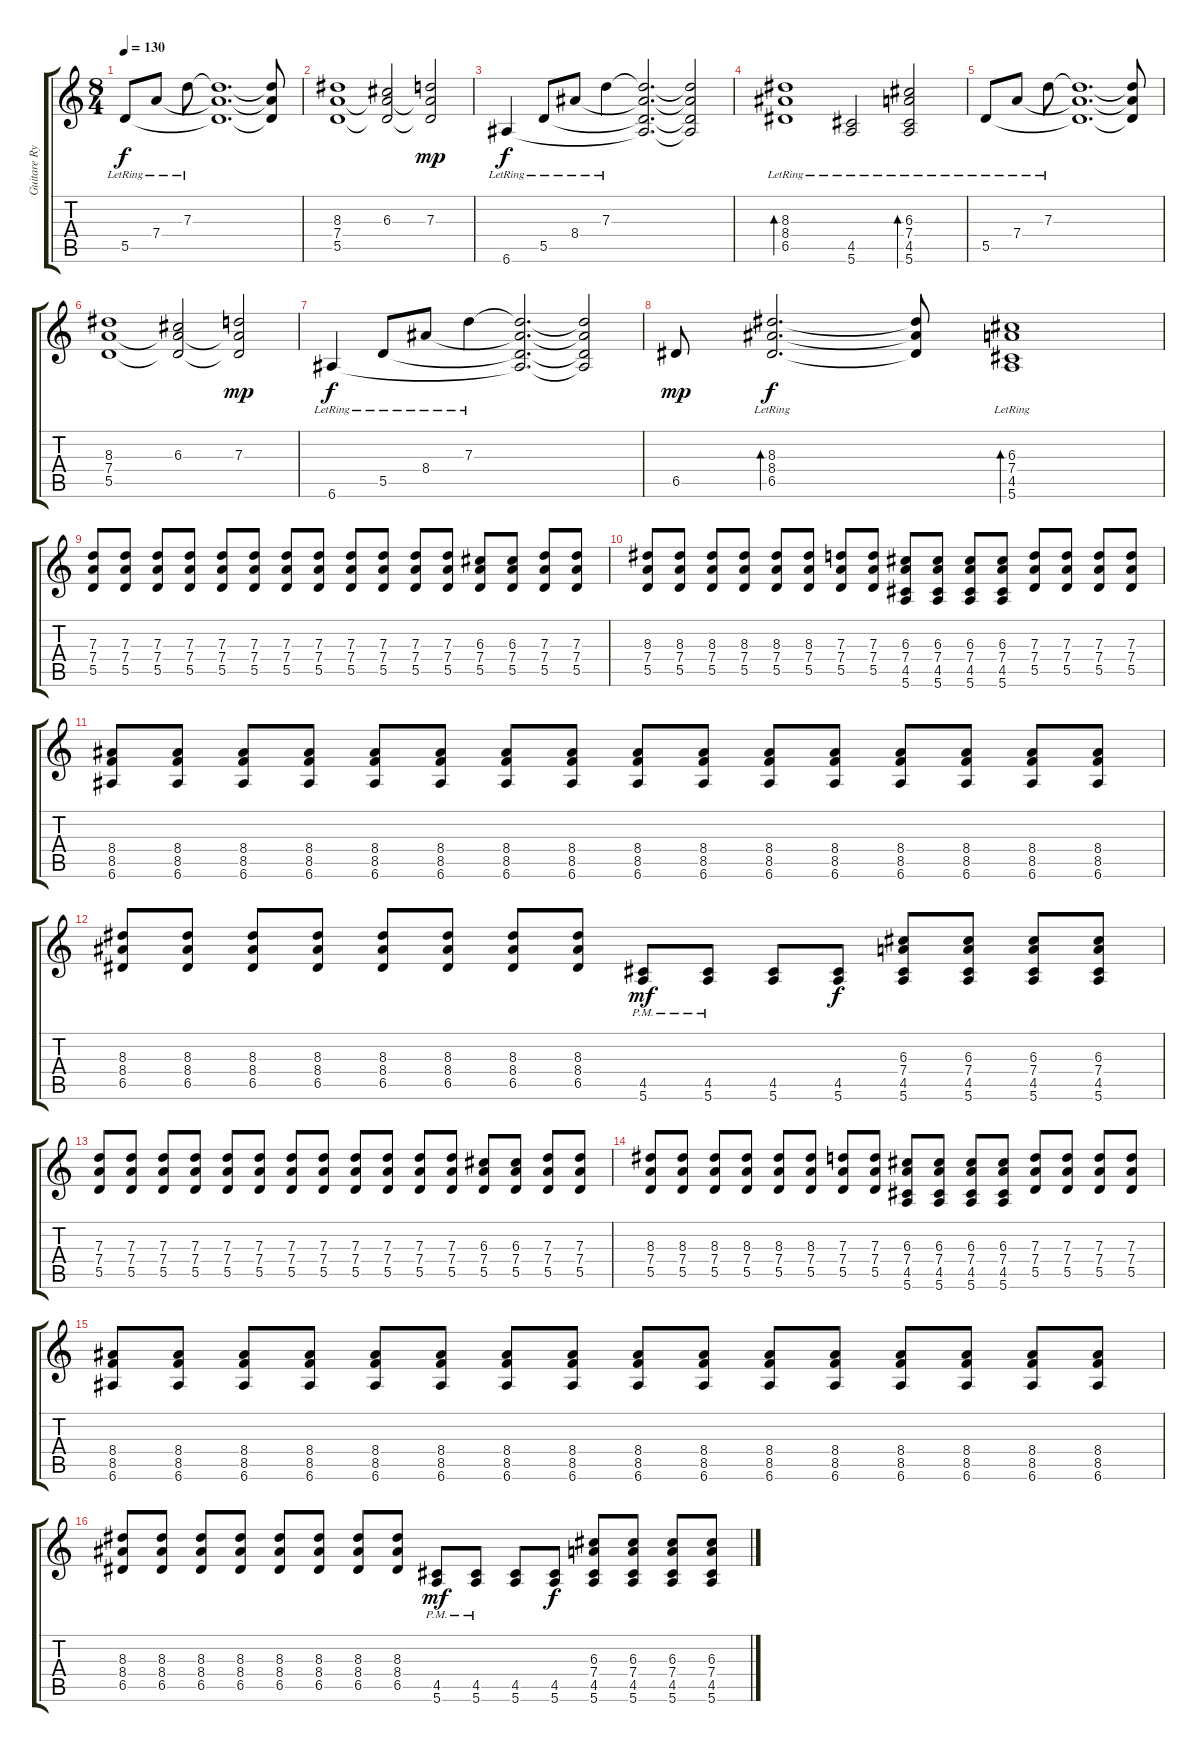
\track ("Guitare Rythmique" "Guitare Ry") {instrument distortionguitar}
\staff {score tabs}
\tuning (E4 B3 G3 D3 A2 E2) {hide}
\ts (8 4)
\tempo 130
\clef g2
\ks c
5.5{lr}.8{dy f} 7.4{lr}.8 7.3{lr}.8 (7.3{t} 7.4{t} 5.5{t}).1{d} (7.3{t} 7.4{t} 5.5{t}).8 |
(8.3 7.4 5.5).1 (6.3 7.4{t} 5.5{t}).2 (7.3 7.4{t} 5.5{t}).2{dy mp} |
6.6{lr}.4{dy f} 5.5{lr}.8 8.4{lr}.8 7.3{lr}.4 (7.3{t} 8.4{t} 5.5{t} 6.6{t}).2{d} (7.3{t} 8.4{t} 5.5{t} 6.6{t}).2 |
(8.3{lr} 8.4{lr} 6.5{lr}).1{bd 240} (4.5{lr} 5.6{lr}).2 (6.3{lr} 7.4{lr} 4.5{lr} 5.6{lr}).2{bd 240} |
5.5{lr}.8 7.4{lr}.8 7.3{lr}.8 (7.3{t} 7.4{t} 5.5{t}).1{d} (7.3{t} 7.4{t} 5.5{t}).8 |
(8.3 7.4 5.5).1 (6.3 7.4{t} 5.5{t}).2 (7.3 7.4{t} 5.5{t}).2{dy mp} |
6.6{lr}.4{dy f} 5.5{lr}.8 8.4{lr}.8 7.3{lr}.4 (7.3{t} 8.4{t} 5.5{t} 6.6{t}).2{d} (7.3{t} 8.4{t} 5.5{t} 6.6{t}).2 |
6.5.8{dy mp} (8.3{lr} 8.4{lr} 6.5{lr}).2{d bd 240 dy f} (8.3{t} 8.4{t} 6.5{t}).8 (6.3{lr} 7.4{lr} 4.5{lr} 5.6{lr}).1{bd 240} |
(7.3 7.4 5.5).8{instrument distortionguitar} (7.3 7.4 5.5).8 (7.3 7.4 5.5).8 (7.3 7.4 5.5).8 (7.3 7.4 5.5).8 (7.3 7.4 5.5).8 (7.3 7.4 5.5).8 (7.3 7.4 5.5).8 (7.3 7.4 5.5).8 (7.3 7.4 5.5).8 (7.3 7.4 5.5).8 (7.3 7.4 5.5).8 (6.3 7.4 5.5).8 (6.3 7.4 5.5).8 (7.3 7.4 5.5).8 (7.3 7.4 5.5).8 |
(8.3 7.4 5.5).8 (8.3 7.4 5.5).8 (8.3 7.4 5.5).8 (8.3 7.4 5.5).8 (8.3 7.4 5.5).8 (8.3 7.4 5.5).8 (7.3 7.4 5.5).8 (7.3 7.4 5.5).8 (6.3 7.4 4.5 5.6).8 (6.3 7.4 4.5 5.6).8 (6.3 7.4 4.5 5.6).8 (6.3 7.4 4.5 5.6).8 (7.3 7.4 5.5).8 (7.3 7.4 5.5).8 (7.3 7.4 5.5).8 (7.3 7.4 5.5).8 |
(8.4 8.5 6.6).8 (8.4 8.5 6.6).8 (8.4 8.5 6.6).8 (8.4 8.5 6.6).8 (8.4 8.5 6.6).8 (8.4 8.5 6.6).8 (8.4 8.5 6.6).8 (8.4 8.5 6.6).8 (8.4 8.5 6.6).8 (8.4 8.5 6.6).8 (8.4 8.5 6.6).8 (8.4 8.5 6.6).8 (8.4 8.5 6.6).8 (8.4 8.5 6.6).8 (8.4 8.5 6.6).8 (8.4 8.5 6.6).8 |
(8.3 8.4 6.5).8 (8.3 8.4 6.5).8 (8.3 8.4 6.5).8 (8.3 8.4 6.5).8 (8.3 8.4 6.5).8 (8.3 8.4 6.5).8 (8.3 8.4 6.5).8 (8.3 8.4 6.5).8 (4.5{pm} 5.6{pm}).8{dy mf} (4.5{pm} 5.6{pm}).8 (4.5 5.6).8 (4.5 5.6).8{dy f} (6.3 7.4 4.5 5.6).8 (6.3 7.4 4.5 5.6).8 (6.3 7.4 4.5 5.6).8 (6.3 7.4 4.5 5.6).8 |
(7.3 7.4 5.5).8 (7.3 7.4 5.5).8 (7.3 7.4 5.5).8 (7.3 7.4 5.5).8 (7.3 7.4 5.5).8 (7.3 7.4 5.5).8 (7.3 7.4 5.5).8 (7.3 7.4 5.5).8 (7.3 7.4 5.5).8 (7.3 7.4 5.5).8 (7.3 7.4 5.5).8 (7.3 7.4 5.5).8 (6.3 7.4 5.5).8 (6.3 7.4 5.5).8 (7.3 7.4 5.5).8 (7.3 7.4 5.5).8 |
(8.3 7.4 5.5).8 (8.3 7.4 5.5).8 (8.3 7.4 5.5).8 (8.3 7.4 5.5).8 (8.3 7.4 5.5).8 (8.3 7.4 5.5).8 (7.3 7.4 5.5).8 (7.3 7.4 5.5).8 (6.3 7.4 4.5 5.6).8 (6.3 7.4 4.5 5.6).8 (6.3 7.4 4.5 5.6).8 (6.3 7.4 4.5 5.6).8 (7.3 7.4 5.5).8 (7.3 7.4 5.5).8 (7.3 7.4 5.5).8 (7.3 7.4 5.5).8 |
(8.4 8.5 6.6).8 (8.4 8.5 6.6).8 (8.4 8.5 6.6).8 (8.4 8.5 6.6).8 (8.4 8.5 6.6).8 (8.4 8.5 6.6).8 (8.4 8.5 6.6).8 (8.4 8.5 6.6).8 (8.4 8.5 6.6).8 (8.4 8.5 6.6).8 (8.4 8.5 6.6).8 (8.4 8.5 6.6).8 (8.4 8.5 6.6).8 (8.4 8.5 6.6).8 (8.4 8.5 6.6).8 (8.4 8.5 6.6).8 |
(8.3 8.4 6.5).8 (8.3 8.4 6.5).8 (8.3 8.4 6.5).8 (8.3 8.4 6.5).8 (8.3 8.4 6.5).8 (8.3 8.4 6.5).8 (8.3 8.4 6.5).8 (8.3 8.4 6.5).8 (4.5{pm} 5.6{pm}).8{dy mf} (4.5{pm} 5.6{pm}).8 (4.5 5.6).8 (4.5 5.6).8{dy f} (6.3 7.4 4.5 5.6).8 (6.3 7.4 4.5 5.6).8 (6.3 7.4 4.5 5.6).8 (6.3 7.4 4.5 5.6).8
